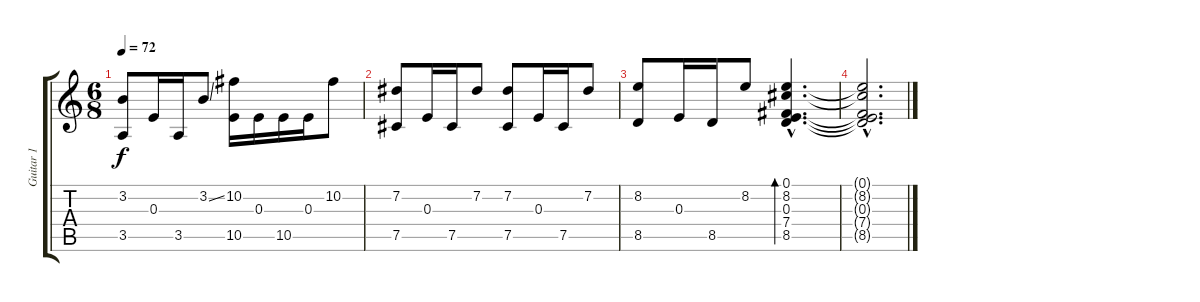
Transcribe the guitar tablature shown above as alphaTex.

\track ("Guitar 1" "Guitar 1") {instrument acousticguitarnylon}
\staff {score tabs}
\tuning (Db4 Ab3 E3 B2 Gb2 Db2) {hide}
\ts (6 8)
\tempo 72
\clef g2
\ks c
(3.2 3.5).8{dy f} 0.3.16 3.5.16 3.2{ss}.8 (10.2 10.5).16 0.3.16 10.5.16 0.3.16 10.2.8 |
(7.2 7.5).8 0.3.16 7.5.16 7.2.8 (7.2 7.5).8 0.3.16 7.5.16 7.2.8 |
(8.2 8.5).8 0.3.16 8.5.16 8.2.8 (0.1{hac} 8.2{hac} 0.3{hac} 7.4{hac} 8.5{hac}).4{d bd 120} |
(0.1{hac t} 8.2{hac t} 0.3{hac t} 7.4{hac t} 8.5{hac t}).2{d}
